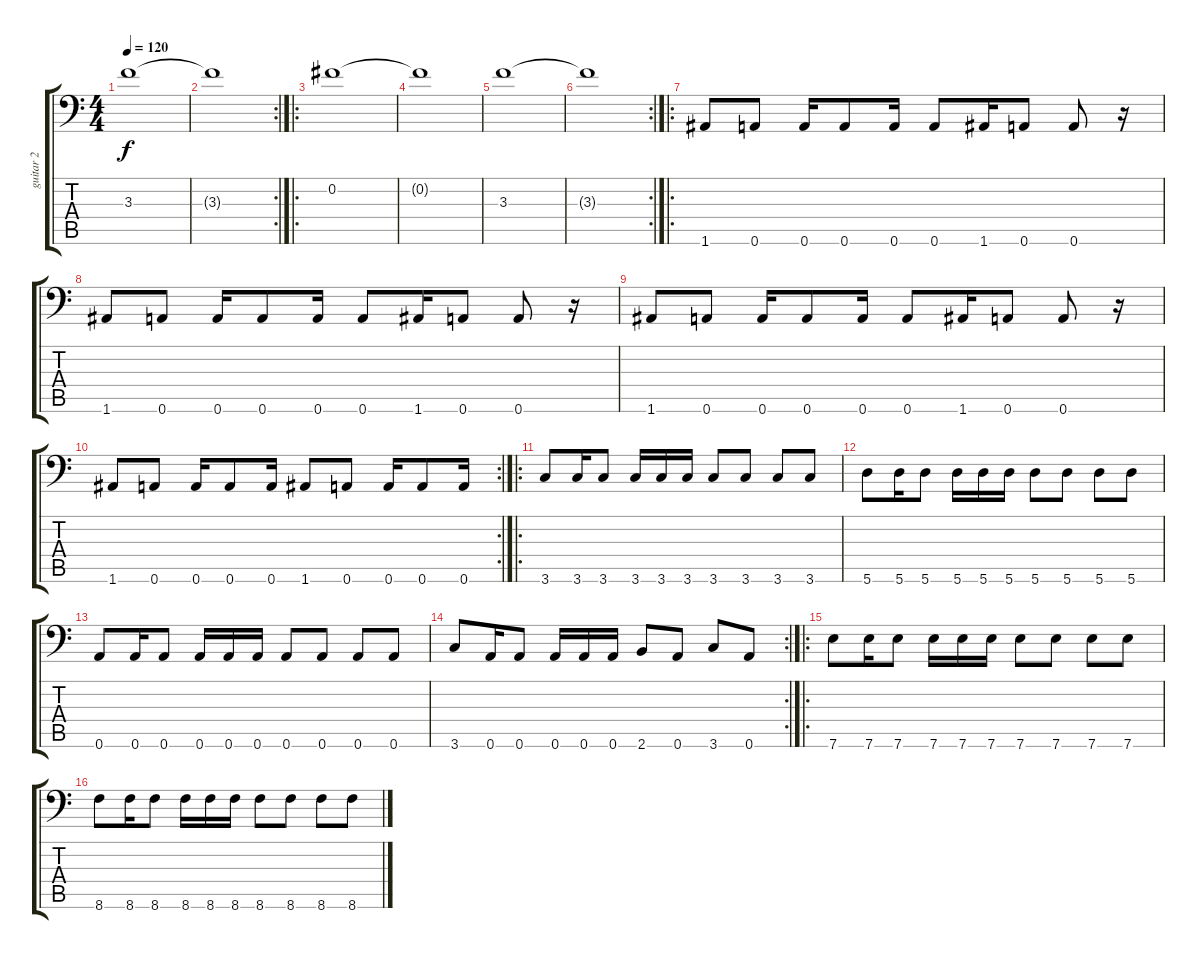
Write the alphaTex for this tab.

\track ("guitar 2" "guitar 2") {instrument distortionguitar}
\staff {score tabs}
\tuning (B3 Gb3 D3 A2 E2 A1) {hide}
\ts (4 4)
\tempo 120
\clef f4
\ks c
3.3.1{dy f} |
\rc 2
3.3{t}.1 |
\ro
0.2.1{instrument pad2warm} |
0.2{t}.1 |
3.3.1 |
\rc 2
3.3{t}.1 |
\ro
1.6.8{volume 16 instrument distortionguitar} 0.6.8 0.6.16 0.6.8 0.6.16 0.6.8 1.6.16 0.6.8 0.6.8 r.16 |
1.6.8 0.6.8 0.6.16 0.6.8 0.6.16 0.6.8 1.6.16 0.6.8 0.6.8 r.16 |
1.6.8 0.6.8 0.6.16 0.6.8 0.6.16 0.6.8 1.6.16 0.6.8 0.6.8 r.16 |
\rc 2
1.6.8 0.6.8 0.6.16 0.6.8 0.6.16 1.6.8 0.6.8 0.6.16 0.6.8 0.6.16 |
\ro
3.6.8 3.6.16 3.6.8 3.6.16 3.6.16 3.6.16 3.6.8 3.6.8 3.6.8 3.6.8 |
5.6.8 5.6.16 5.6.8 5.6.16 5.6.16 5.6.16 5.6.8 5.6.8 5.6.8 5.6.8 |
0.6.8 0.6.16 0.6.8 0.6.16 0.6.16 0.6.16 0.6.8 0.6.8 0.6.8 0.6.8 |
\rc 2
3.6.8 0.6.16 0.6.8 0.6.16 0.6.16 0.6.16 2.6.8 0.6.8 3.6.8 0.6.8 |
\ro
7.6.8 7.6.16 7.6.8 7.6.16 7.6.16 7.6.16 7.6.8 7.6.8 7.6.8 7.6.8 |
8.6.8 8.6.16 8.6.8 8.6.16 8.6.16 8.6.16 8.6.8 8.6.8 8.6.8 8.6.8
